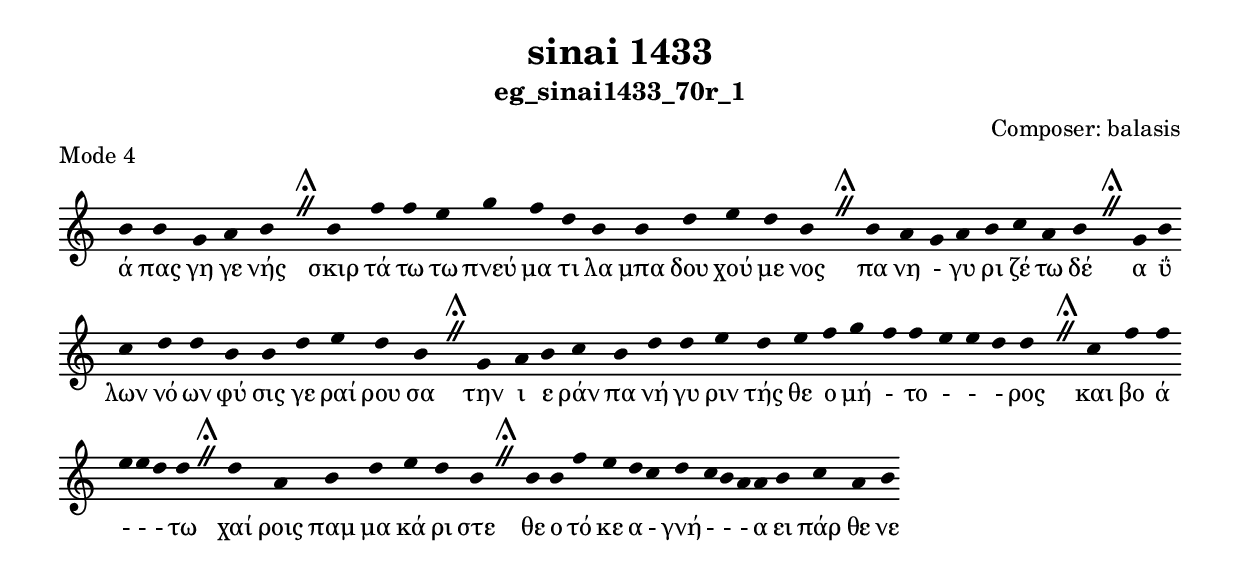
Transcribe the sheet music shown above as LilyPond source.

\include "gregorian.ly"

	\header {
 	  title = "sinai 1433"
	  subtitle = "eg_sinai1433_70r_1"
	  composer = "Composer: balasis"
	  piece = "Mode 4"
	}

	chant = {
	  b'4 b'4 g'4 a'4 b'4 \divisioMaior
 b'4 f''4 f''4 e''4 g''4 f''4 d''4 b'4 b'4 d''4 e''4 d''4 b'4 \divisioMaior
 b'4 a'4 g'4 a'4 b'4 c''4 a'4 b'4 \divisioMaior
 g'4 b'4 c''4 d''4 d''4 b'4 b'4 d''4 e''4 d''4 b'4 \divisioMaior
 g'4 a'4 b'4 c''4 b'4 d''4 d''4 e''4 d''4 e''4 f''4 g''4 f''4 f''4 e''4 e''4 d''4 d''4 \divisioMaior
 c''4 f''4 f''4 e''4 e''4 d''4 d''4 \divisioMaior
 d''4 a'4 b'4 d''4 e''4 d''4 b'4 \divisioMaior
 b'4 b'4 f''4 e''4 d''4 c''4 d''4 c''4 b'4 a'4 a'4 b'4 c''4 a'4 b'4\finalis
	}

	verba = \lyricmode {ά πας γη γε νής 
σκιρ τά τω τω πνεύ μα τι λα μπα δου χού με νος 
πα νη - γυ ρι ζέ τω δέ 
α ΰ λων νό ων φύ σις γε ραί ρου σα 
την ι ε ράν πα νή γυ ριν τής θε ο μή - το -  -  - ρος 
και βο ά -  -  - τω 
χαί ροις παμ μα κά ρι στε 
θε ο τό κε α - γνή -  -  - α ει πάρ θε νε 
	}


	\score {
	  \new Staff <<
	  \new Voice = "melody" \chant
	  \new Lyrics = "one" \lyricsto melody \verba
	  >>
	  \layout {
	    \context {
	      \Staff
	      \remove "Time_signature_engraver"
	      \remove "Bar_engraver"
	    }
	    \context {
	      \Voice
	      \remove "Stem_engraver"
	    }
	  }
	}